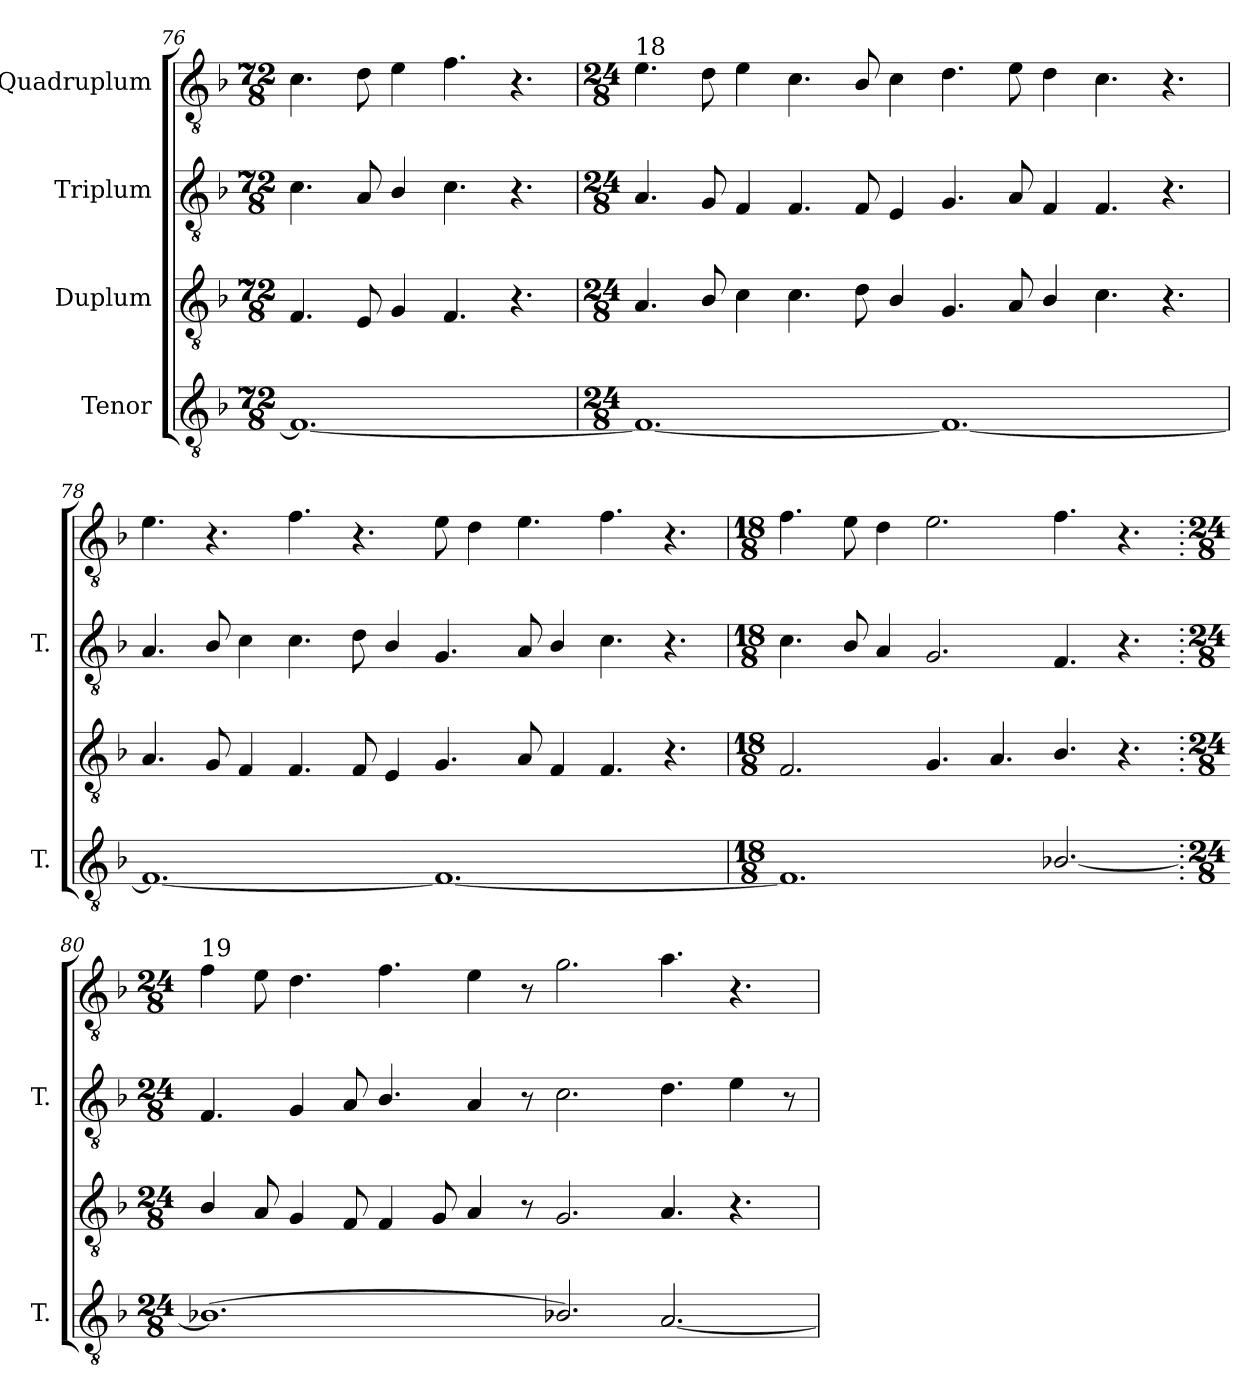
**kern	**kern	**kern	**kern
*part4	*part3	*part2	*part1
*staff4	*staff3	*staff2	*staff1
*I"Tenor	*I"Duplum	*I"Triplum	*I"Quadruplum
*I'T.	*	*I'T.	*
!!LO:PB:g=z
*clefGv2	*clefGv2	*clefGv2	*clefGv2
*ITrd7c12	*ITrd7c12	*ITrd7c12	*ITrd7c12
*k[b-]	*k[b-]	*k[b-]	*k[b-]
*F:	*F:	*F:	*F:
*M72/8	*M72/8	*M72/8	*M72/8
=76	=76	=76	=76
1.FFi_	4.FFi/	4.Ci\	4.Ci\
.	8EEi/	8AAi/	8Di\
.	4GGi/	4BB-i/	4Ei\
.	4.FFi/	4.Ci\	4.Fi\
.	4.r	4.r	4.r
=77	=77	=77	=77
*M24/8	*M24/8	*M24/8	*M24/8
!	!	!	!LO:TX:a:t=18
1.FFi_	4.AAi/	4.AAi/	4.Ei\
.	8BB-i/	8GGi/	8Di\
.	4Ci\	4FFi/	4Ei\
.	4.Ci\	4.FFi/	4.Ci\
.	8Di\	8FFi/	8BB-i/
.	4BB-i/	4EEi/	4Ci\
1.FFi_	4.GGi/	4.GGi/	4.Di\
.	8AAi/	8AAi/	8Ei\
.	4BB-i/	4FFi/	4Di\
.	4.Ci\	4.FFi/	4.Ci\
.	4.r	4.r	4.r
!!LO:LB:g=z
=78	=78	=78	=78
1.FFi_	4.AAi/	4.AAi/	4.Ei\
.	8GGi/	8BB-i/	4.r
.	4FFi/	4Ci\	.
.	4.FFi/	4.Ci\	4.Fi\
.	8FFi/	8Di\	4.r
.	4EEi/	4BB-i/	.
1.FFi_	4.GGi/	4.GGi/	8Ei\
.	.	.	4Di\
.	8AAi/	8AAi/	4.Ei\
.	4FFi/	4BB-i/	.
.	4.FFi/	4.Ci\	4.Fi\
.	4.r	4.r	4.r
=79	=79	=79	=79
*M18/8	*M18/8	*M18/8	*M18/8
1.FFi]	2.FFi/	4.Ci\	4.Fi\
.	.	8BB-i/	8Ei\
.	.	4AAi/	4Di\
.	4.GGi/	2.GGi/	2.Ei\
.	4.AAi/	.	.
[2.BB-Xi/	4.BB-i/	4.FFi/	4.Fi\
.	4.r	4.r	4.r
!!LO:LB:g=z
=80.	=80.	=80.	=80.
*M24/8	*M24/8	*M24/8	*M24/8
!	!	!	!LO:TX:a:t=19
1.BB-Xi_	4BB-i/	4.FFi/	4Fi\
.	8AAi/	.	8Ei\
.	4GGi/	4GGi/	4.Di\
.	8FFi/	8AAi/	.
.	4FFi/	4.BB-i/	4.Fi\
.	8GGi/	.	.
.	4AAi/	4AAi/	4Ei\
.	8r	8r	8r
2.BB-Xi/]	2.GGi/	2.Ci\	2.Gi\
[2.AAi/	4.AAi/	4.Di\	4.Ai\
.	4.r	4Ei\	4.r
.	.	8r	.
=	=	=	=
*-	*-	*-	*-
